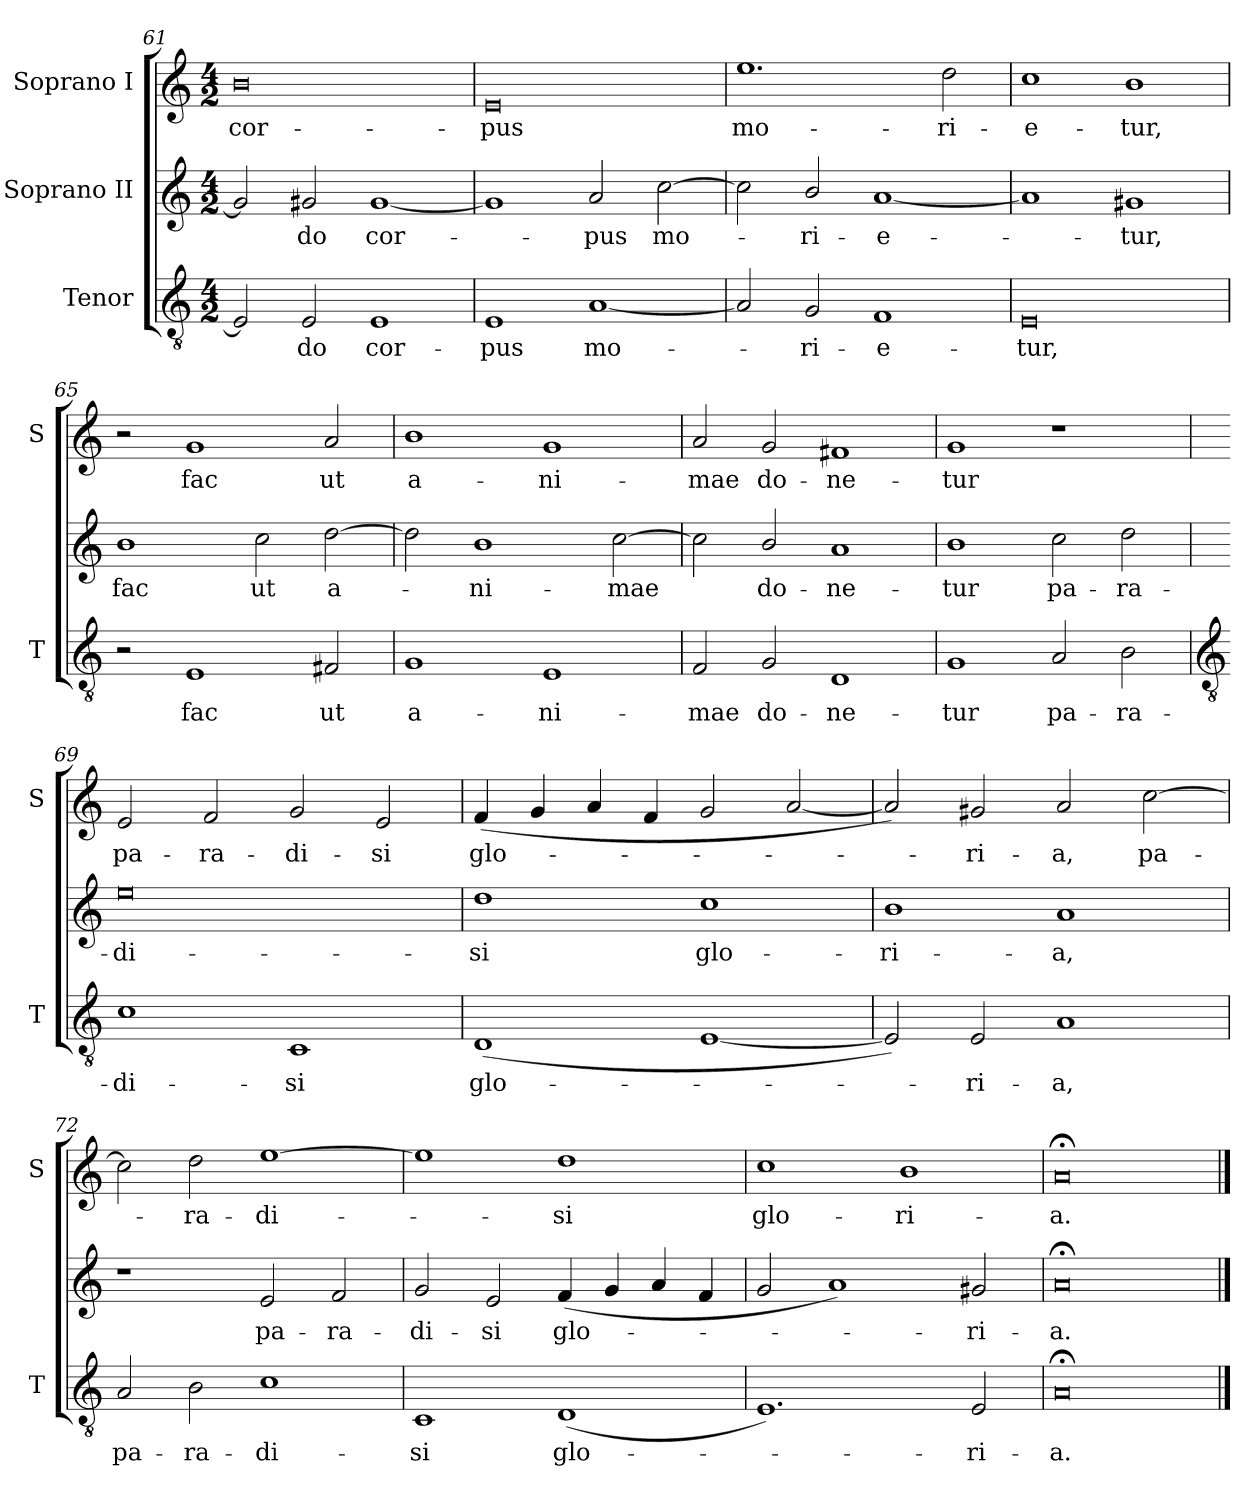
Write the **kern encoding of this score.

**kern	**text	**kern	**text	**kern	**text
*part3	*part3	*part2	*part2	*part1	*part1
*staff3	*staff3	*staff2	*staff2	*staff1	*staff1
*I"Tenor	*	*I"Soprano II	*	*I"Soprano I	*
*I'T	*	*	*	*I'S	*
*clefGv2	*	*clefG2	*	*clefG2	*
*k[]	*	*k[]	*	*k[]	*
*C:	*	*C:	*	*C:	*
*M4/2	*	*M4/2	*	*M4/2	*
=61	=61	=61	=61	=61	=61
!	!	!	!	!	!LO:LY:b
2E]	.	2g#]	.	0b	cor-
!	!LO:LY:b	!	!LO:LY:b	!	!
2E	do	2g#	do	.	.
!	!LO:LY:b	!	!LO:LY:b	!	!
1E	cor-	[1g#	cor-	.	.
=62	=62	=62	=62	=62	=62
!	!LO:LY:b	!	!	!	!LO:LY:b
1E	-pus	1g#]	.	0e	-pus
!	!LO:LY:b	!	!LO:LY:b	!	!
[1A	mo-	2a	pus	.	.
!	!	!	!LO:LY:b	!	!
.	.	[2cc	mo-	.	.
=63	=63	=63	=63	=63	=63
!	!	!	!	!	!LO:LY:b
2A]	.	2cc]	.	1.ee	mo-
!	!LO:LY:b	!	!LO:LY:b	!	!
2G	ri-	2b/	ri-	.	.
!	!LO:LY:b	!	!LO:LY:b	!	!
1F	-e-	[1a	-e-	.	.
!	!	!	!	!	!LO:LY:b
.	.	.	.	2dd	-ri-
=64	=64	=64	=64	=64	=64
!	!LO:LY:b	!	!	!	!LO:LY:b
0E	-tur,	1a]	.	1cc	-e-
!	!	!	!LO:LY:b	!	!LO:LY:b
.	.	1g#X	tur,	1b	-tur,
=65	=65	=65	=65	=65	=65
!	!	!	!LO:LY:b	!	!
2r	.	1b	fac	2r	.
!	!LO:LY:b	!	!	!	!LO:LY:b
1E	fac	.	.	1g	fac
!	!	!	!LO:LY:b	!	!
.	.	2cc	ut	.	.
!	!LO:LY:b	!	!LO:LY:b	!	!LO:LY:b
2F#X	ut	[2dd	a-	2a	ut
=66	=66	=66	=66	=66	=66
!	!LO:LY:b	!	!	!	!LO:LY:b
1G	a-	2dd]	.	1b	a-
!	!	!	!LO:LY:b	!	!
.	.	1b	ni-	.	.
!	!LO:LY:b	!	!	!	!LO:LY:b
1E	-ni-	.	.	1g	-ni-
!	!	!	!LO:LY:b	!	!
.	.	[2cc	-mae	.	.
=67	=67	=67	=67	=67	=67
!	!LO:LY:b	!	!	!	!LO:LY:b
2F	-mae	2cc]	.	2a	-mae
!	!LO:LY:b	!	!LO:LY:b	!	!LO:LY:b
2G	do-	2b/	do-	2g	do-
!	!LO:LY:b	!	!LO:LY:b	!	!LO:LY:b
1D	-ne-	1a	-ne-	1f#X	-ne-
=68	=68	=68	=68	=68	=68
!	!LO:LY:b	!	!LO:LY:b	!	!LO:LY:b
1G	-tur	1b	-tur	1g	-tur
!	!LO:LY:b	!	!LO:LY:b	!	!
2A	pa-	2cc	pa-	1r	.
!	!LO:LY:b	!	!LO:LY:b	!	!
2B	-ra-	2dd	-ra-	.	.
!!LO:LB:g=z
=69	=69	=69	=69	=69	=69
*clefGv2	*	*	*	*	*
!	!LO:LY:b	!	!LO:LY:b	!	!LO:LY:b
1c	-di-	0ee	-di-	2e	pa-
!	!	!	!	!	!LO:LY:b
.	.	.	.	2f	-ra-
!	!LO:LY:b	!	!	!	!LO:LY:b
1C	-si	.	.	2g	-di-
!	!	!	!	!	!LO:LY:b
.	.	.	.	2e	-si
=70	=70	=70	=70	=70	=70
!	!LO:LY:b	!	!LO:LY:b	!	!LO:LY:b
(<1D	glo-	1dd	-si	(<4f	glo-
.	.	.	.	4g	.
.	.	.	.	4a	.
.	.	.	.	4f	.
!	!	!	!LO:LY:b	!	!
[1E	.	1cc	glo-	2g	.
.	.	.	.	[2a	.
=71	=71	=71	=71	=71	=71
!	!	!	!LO:LY:b	!	!
2E])	.	1b	-ri-	2a])	.
!	!LO:LY:b	!	!	!	!LO:LY:b
2E	ri-	.	.	2g#X	ri-
!	!LO:LY:b	!	!LO:LY:b	!	!LO:LY:b
1A	-a,	1a	-a,	2a	-a,
!	!	!	!	!	!LO:LY:b
.	.	.	.	[2cc	pa-
=72	=72	=72	=72	=72	=72
!	!LO:LY:b	!	!	!	!
2A	pa-	1r	.	2cc]	.
!	!LO:LY:b	!	!	!	!LO:LY:b
2B	-ra-	.	.	2dd	ra-
!	!LO:LY:b	!	!LO:LY:b	!	!LO:LY:b
1c	-di-	2e	pa-	[1ee	-di-
!	!	!	!LO:LY:b	!	!
.	.	2f	-ra-	.	.
=73	=73	=73	=73	=73	=73
!	!LO:LY:b	!	!LO:LY:b	!	!
1C	-si	2g	-di-	1ee]	.
!	!	!	!LO:LY:b	!	!
.	.	2e	-si	.	.
!	!LO:LY:b	!	!LO:LY:b	!	!LO:LY:b
(<1D	glo-	(<4f	glo-	1dd	si
.	.	4g	.	.	.
.	.	4a	.	.	.
.	.	4f	.	.	.
=74	=74	=74	=74	=74	=74
!	!	!	!	!	!LO:LY:b
1.E)	.	2g	.	1cc	glo-
.	.	1a)	.	.	.
!	!	!	!	!	!LO:LY:b
.	.	.	.	1b	-ri-
!	!LO:LY:b	!	!LO:LY:b	!	!
2E	ri-	2g#X	ri-	.	.
=75	=75	=75	=75	=75	=75
!	!LO:LY:b	!	!LO:LY:b	!	!LO:LY:b
0A;<	-a.	0a;<	-a.	0a;<	-a.
==	==	==	==	==	==
*-	*-	*-	*-	*-	*-
